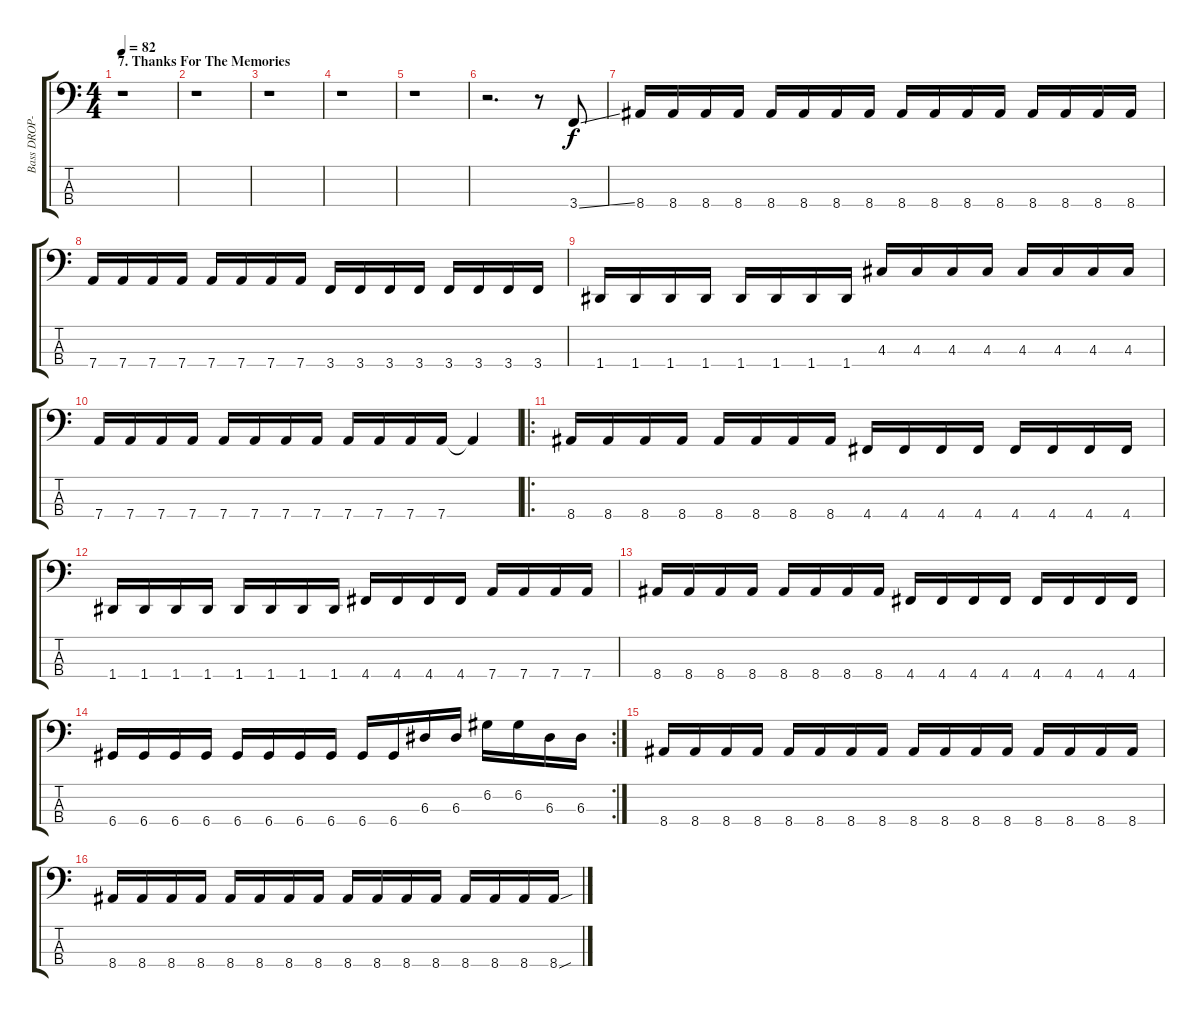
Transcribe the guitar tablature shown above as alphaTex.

\track ("Bass DROP-D" "Bass DROP-") {instrument electricbasspick}
\staff {score tabs}
\tuning (G2 D2 A1 D1) {hide}
\ts (4 4)
\section ("" "7. Thanks For The Memories")
\tempo 82
\tempo 78
\tempo 82
\clef f4
\ks c
r.1{dy f instrument electricbasspick} |
r.1 |
r.1 |
r.1 |
r.1 |
r.2{d} r.8 3.4{ss}.8{volume 16} |
8.4.16 8.4.16 8.4.16 8.4.16 8.4.16 8.4.16 8.4.16 8.4.16 8.4.16 8.4.16 8.4.16 8.4.16 8.4.16 8.4.16 8.4.16 8.4.16 |
7.4.16 7.4.16 7.4.16 7.4.16 7.4.16 7.4.16 7.4.16 7.4.16 3.4.16 3.4.16 3.4.16 3.4.16 3.4.16 3.4.16 3.4.16 3.4.16 |
1.4.16 1.4.16 1.4.16 1.4.16 1.4.16 1.4.16 1.4.16 1.4.16 4.3.16 4.3.16 4.3.16 4.3.16 4.3.16 4.3.16 4.3.16 4.3.16 |
7.4.16 7.4.16 7.4.16 7.4.16 7.4.16 7.4.16 7.4.16 7.4.16 7.4.16 7.4.16 7.4.16 7.4.16 7.4{t}.4 |
\ro
8.4.16 8.4.16 8.4.16 8.4.16 8.4.16 8.4.16 8.4.16 8.4.16 4.4.16 4.4.16 4.4.16 4.4.16 4.4.16 4.4.16 4.4.16 4.4.16 |
1.4.16 1.4.16 1.4.16 1.4.16 1.4.16 1.4.16 1.4.16 1.4.16 4.4.16 4.4.16 4.4.16 4.4.16 7.4.16 7.4.16 7.4.16 7.4.16 |
8.4.16 8.4.16 8.4.16 8.4.16 8.4.16 8.4.16 8.4.16 8.4.16 4.4.16 4.4.16 4.4.16 4.4.16 4.4.16 4.4.16 4.4.16 4.4.16 |
\rc 2
6.4.16 6.4.16 6.4.16 6.4.16 6.4.16 6.4.16 6.4.16 6.4.16 6.4.16 6.4.16 6.3.16 6.3.16 6.2.16 6.2.16 6.3.16 6.3.16 |
8.4.16 8.4.16 8.4.16 8.4.16 8.4.16 8.4.16 8.4.16 8.4.16 8.4.16 8.4.16 8.4.16 8.4.16 8.4.16 8.4.16 8.4.16 8.4.16 |
8.4.16 8.4.16 8.4.16 8.4.16 8.4.16 8.4.16 8.4.16 8.4.16 8.4.16 8.4.16 8.4.16 8.4.16 8.4.16 8.4.16 8.4.16 8.4{sou}.16
